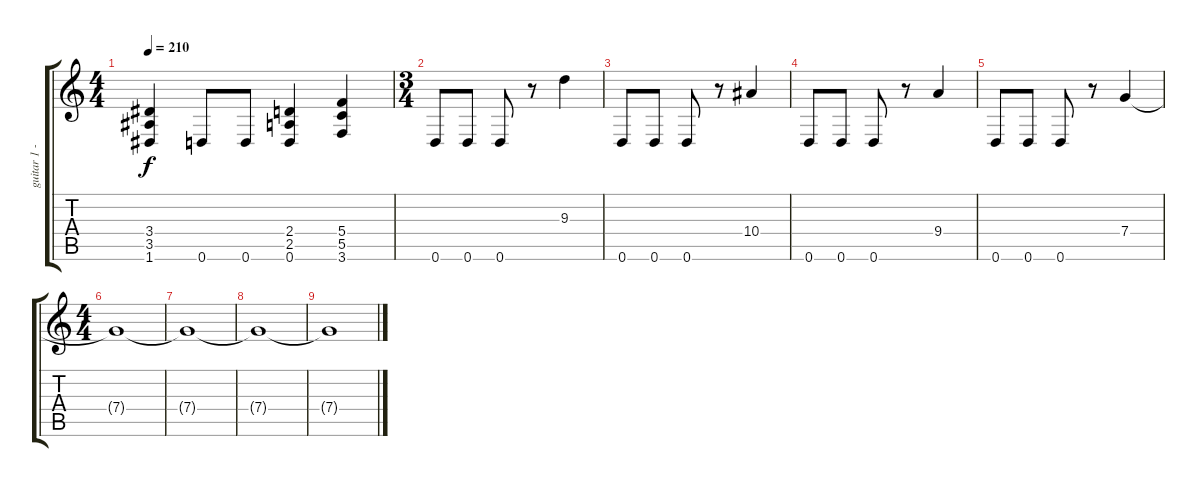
\track ("guitar 1 - Pete" "guitar 1 -") {instrument distortionguitar}
\staff {score tabs}
\tuning (D4 A3 F3 C3 G2 D2) {hide}
\ts (4 4)
\tempo 210
\clef g2
\ks c
(3.4 3.5 1.6).4{dy f} 0.6.8 0.6.8 (2.4 2.5 0.6).4 (5.4 5.5 3.6).4 |
\ts (3 4)
0.6.8 0.6.8 0.6.8 r.8 9.3.4 |
0.6.8 0.6.8 0.6.8 r.8 10.4.4 |
0.6.8 0.6.8 0.6.8 r.8 9.4.4 |
0.6.8 0.6.8 0.6.8 r.8 7.4.4 |
\ts (4 4)
7.4{t}.1 |
7.4{t}.1 |
7.4{t}.1 |
7.4{t}.1
